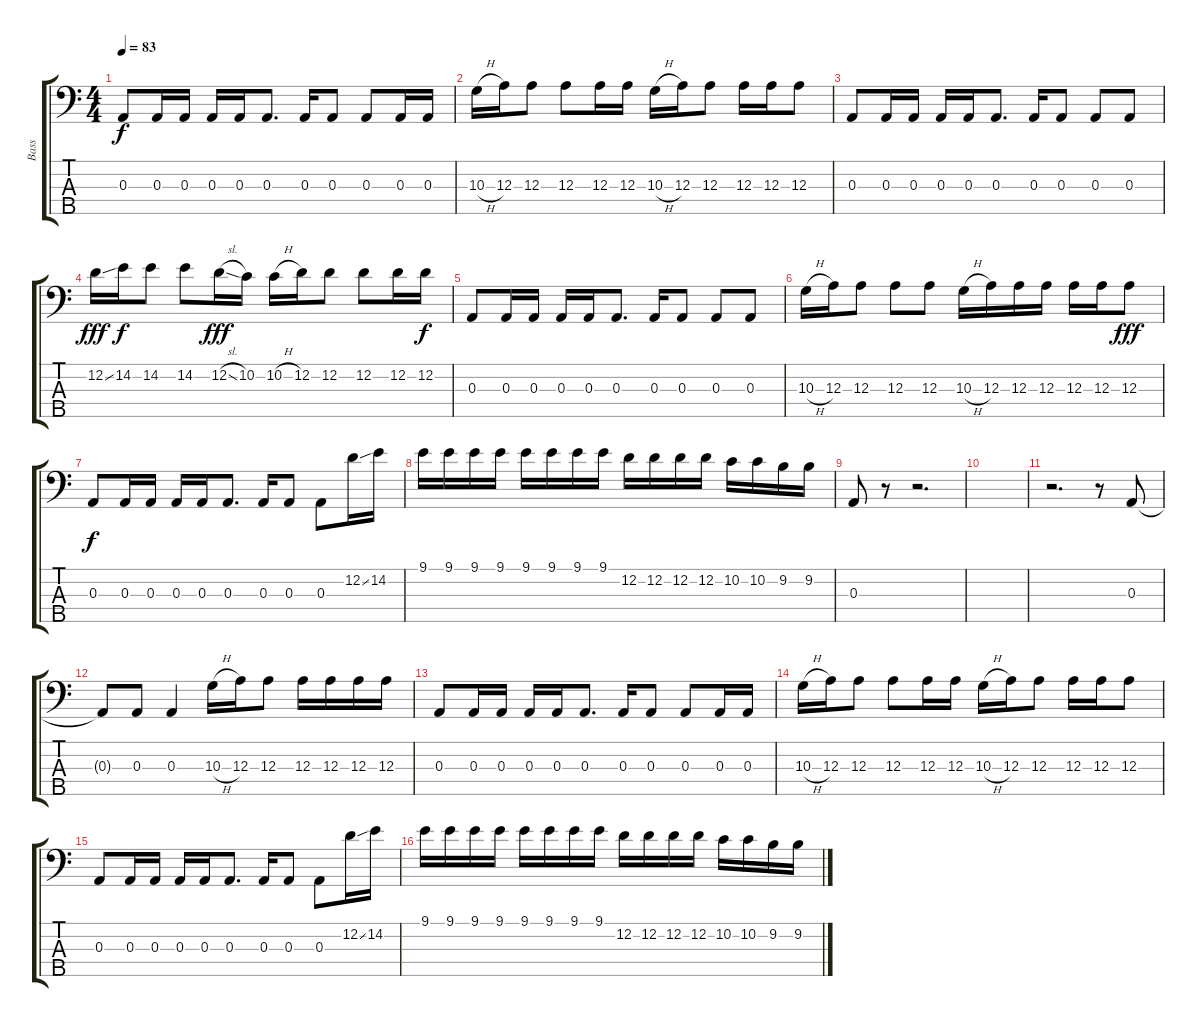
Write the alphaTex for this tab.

\track ("Bass" "Bass") {instrument electricbassfinger}
\staff {score tabs}
\tuning (G2 D2 A1 E1 B0) {hide}
\ts (4 4)
\tempo 83
\clef f4
\ks c
0.3.8{dy f} 0.3.16 0.3.16 0.3.16 0.3.16 0.3.8{d} 0.3.16 0.3.8 0.3.8 0.3.16 0.3.16 |
10.3{h}.16 12.3.16 12.3.8 12.3.8 12.3.16 12.3.16 10.3{h}.16 12.3.16 12.3.8 12.3.16 12.3.16 12.3.8 |
0.3.8 0.3.16 0.3.16 0.3.16 0.3.16 0.3.8{d} 0.3.16 0.3.8 0.3.8 0.3.8 |
12.2{ss}.16{dy fff} 14.2.16{dy f} 14.2.8 14.2.8 12.2{sl}.16{dy fff} 10.2.16 10.2{h}.16 12.2.16 12.2.8 12.2.8 12.2.16 12.2.16{dy f} |
0.3.8 0.3.16 0.3.16 0.3.16 0.3.16 0.3.8{d} 0.3.16 0.3.8 0.3.8 0.3.8 |
10.3{h}.16 12.3.16 12.3.8 12.3.8 12.3.8 10.3{h}.16 12.3.16 12.3.16 12.3.16 12.3.16 12.3.16 12.3.8{dy fff} |
0.3.8{dy f} 0.3.16 0.3.16 0.3.16 0.3.16 0.3.8{d} 0.3.16 0.3.8 0.3.8 12.2{ss}.16 14.2.16 |
9.1.16 9.1.16 9.1.16 9.1.16 9.1.16 9.1.16 9.1.16 9.1.16 12.2.16 12.2.16 12.2.16 12.2.16 10.2.16 10.2.16 9.2.16 9.2.16 |
0.3.8 r.8 r.2{d} |
|
r.2{d} r.8 0.3.8 |
0.3{t}.8 0.3.8 0.3.4 10.3{h}.16 12.3.16 12.3.8 12.3.16 12.3.16 12.3.16 12.3.16 |
0.3.8 0.3.16 0.3.16 0.3.16 0.3.16 0.3.8{d} 0.3.16 0.3.8 0.3.8 0.3.16 0.3.16 |
10.3{h}.16 12.3.16 12.3.8 12.3.8 12.3.16 12.3.16 10.3{h}.16 12.3.16 12.3.8 12.3.16 12.3.16 12.3.8 |
0.3.8 0.3.16 0.3.16 0.3.16 0.3.16 0.3.8{d} 0.3.16 0.3.8 0.3.8 12.2{ss}.16 14.2.16 |
9.1.16 9.1.16 9.1.16 9.1.16 9.1.16 9.1.16 9.1.16 9.1.16 12.2.16 12.2.16 12.2.16 12.2.16 10.2.16 10.2.16 9.2.16 9.2.16
